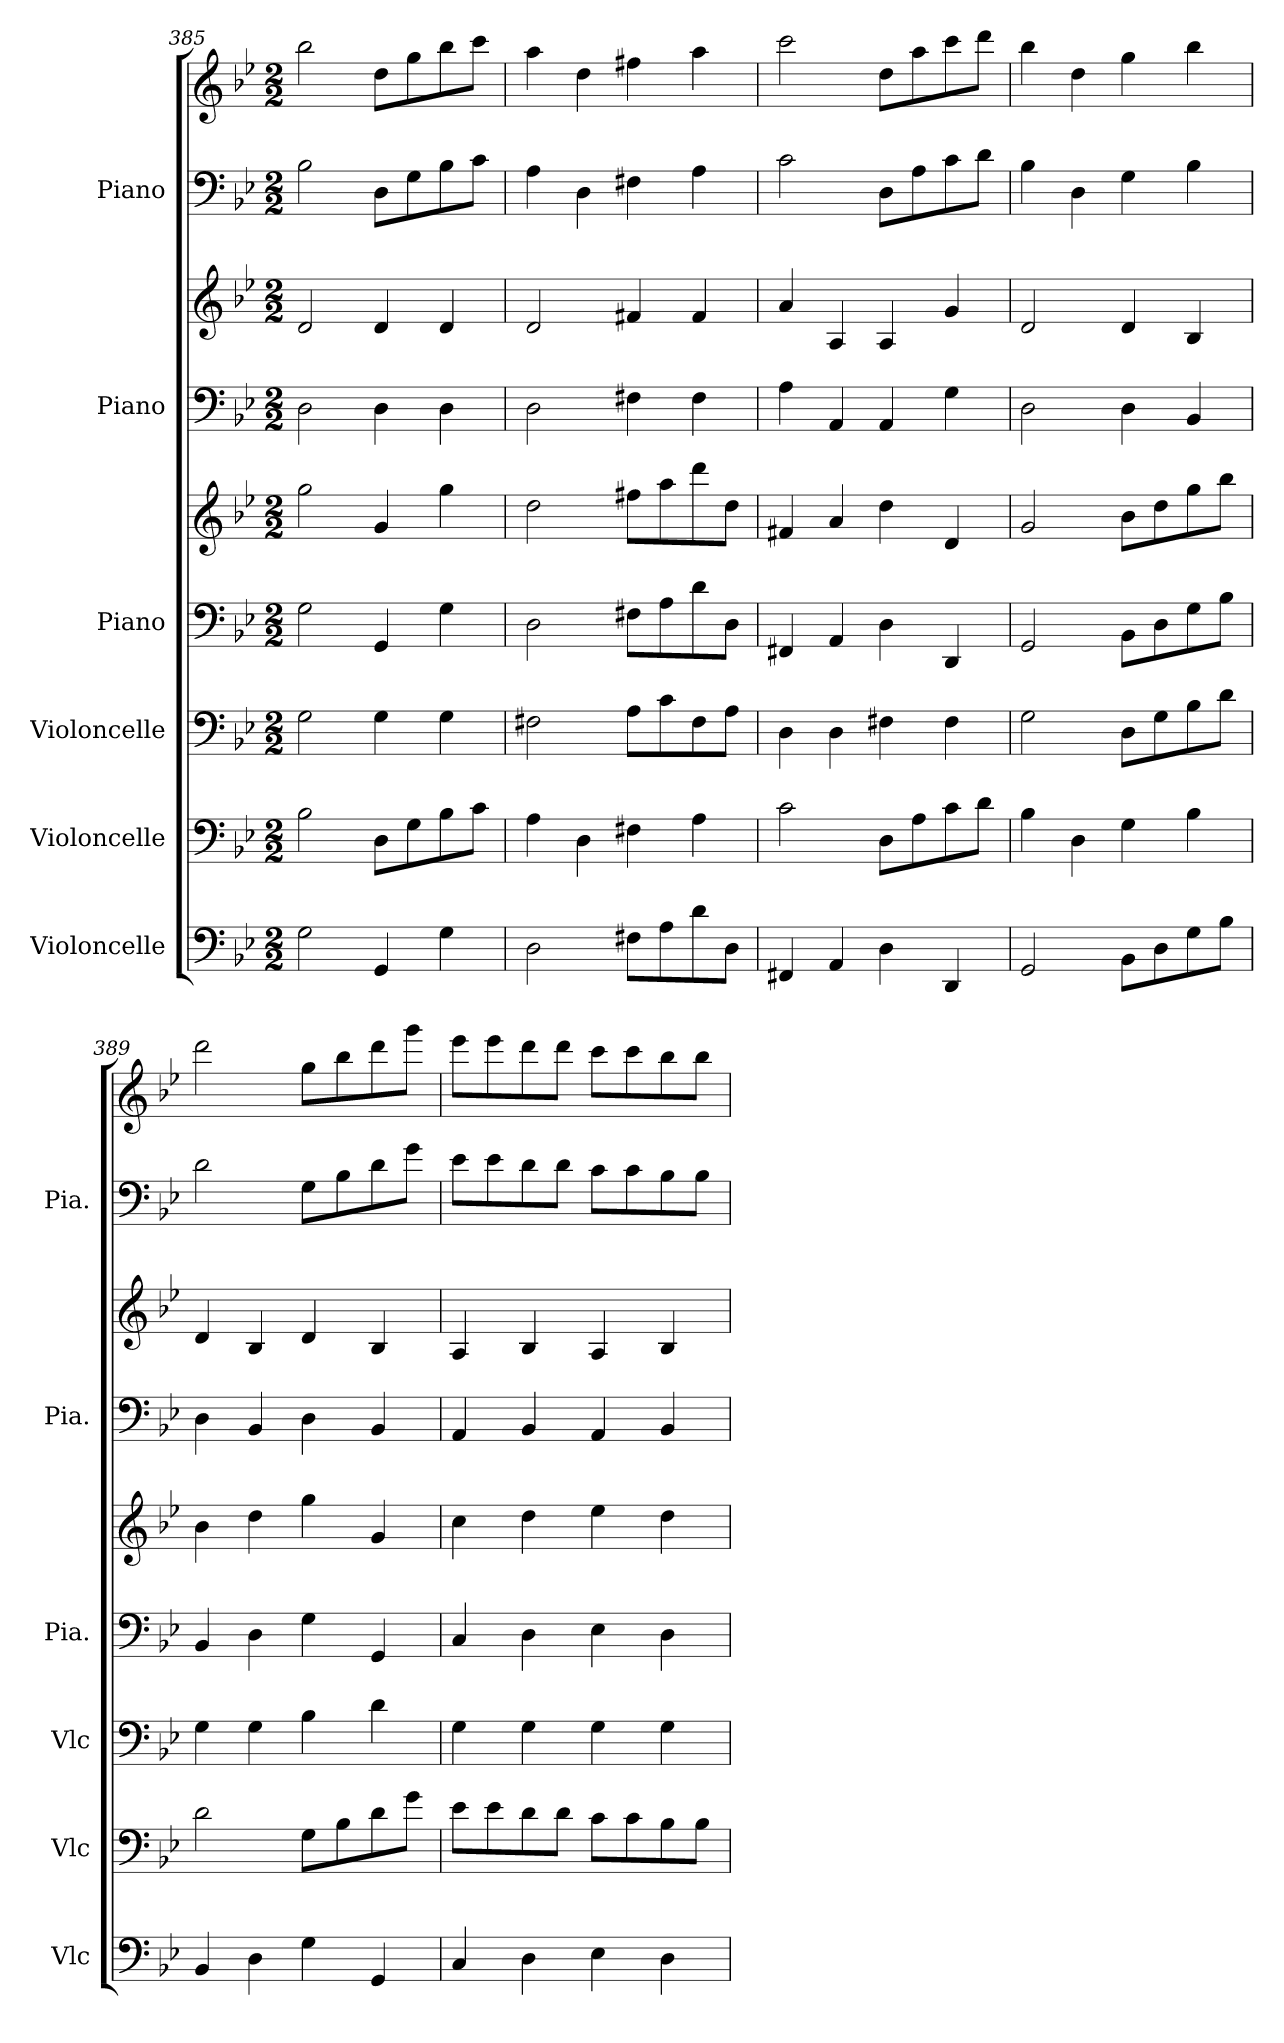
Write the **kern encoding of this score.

**kern	**kern	**kern	**kern	**kern	**kern	**kern	**kern	**kern	**dynam
*part6	*part5	*part4	*part3	*part3	*part2	*part2	*part1	*part1	*part1
*staff9	*staff8	*staff7	*staff6	*staff5	*staff4	*staff3	*staff2	*staff1	*staff1/2
*I"Violoncelle	*I"Violoncelle	*I"Violoncelle	*I"Piano	*	*I"Piano	*	*I"Piano	*	*
*I'Vlc	*I'Vlc	*I'Vlc	*I'Pia.	*	*I'Pia.	*	*I'Pia.	*	*
*clefF4	*clefF4	*clefF4	*clefF4	*clefG2	*clefF4	*clefG2	*clefF4	*clefG2	*
*k[b-e-]	*k[b-e-]	*k[b-e-]	*k[b-e-]	*k[b-e-]	*k[b-e-]	*k[b-e-]	*k[b-e-]	*k[b-e-]	*
*M2/2	*M2/2	*M2/2	*M2/2	*M2/2	*M2/2	*M2/2	*M2/2	*M2/2	*
=385	=385	=385	=385	=385	=385	=385	=385	=385	=385
!	!	!	!	!	!	!	!	!	!LO:DY:b=2
!	!	!	!	!	!	!	!	!	!LO:DY:n=1:b
2G\	2B-\	2G\	2G\	2gg\	2D\	2d/	2B-\	2bb-\	mp mp
4GG/	8D\L	4G\	4GG/	4g/	4D\	4d/	8D\L	8dd\L	.
.	8G\	.	.	.	.	.	8G\	8gg\	.
4G\	8B-\	4G\	4G\	4gg\	4D\	4d/	8B-\	8bb-\	.
.	8c\J	.	.	.	.	.	8c\J	8ccc\J	.
=386	=386	=386	=386	=386	=386	=386	=386	=386	=386
2D\	4A\	2F#X\	2D\	2dd\	2D\	2d/	4A\	4aa\	.
.	4D\	.	.	.	.	.	4D\	4dd\	.
8F#X\L	4F#X\	8A\L	8F#X\L	8ff#X\L	4F#X\	4f#X/	4F#X\	4ff#X\	.
8A\	.	8c\	8A\	8aa\	.	.	.	.	.
8d\	4A\	8F#\	8d\	8ddd\	4F#\	4f#/	4A\	4aa\	.
8D\J	.	8A\J	8D\J	8dd\J	.	.	.	.	.
!!LO:PB:g=z
=387	=387	=387	=387	=387	=387	=387	=387	=387	=387
4FF#X/	2c\	4D\	4FF#X/	4f#X/	4A\	4a/	2c\	2ccc\	.
4AA/	.	4D\	4AA/	4a/	4AA/	4A/	.	.	.
4D\	8D\L	4F#X\	4D\	4dd\	4AA/	4A/	8D\L	8dd\L	.
.	8A\	.	.	.	.	.	8A\	8aa\	.
4DD/	8c\	4F#\	4DD/	4d/	4G\	4g/	8c\	8ccc\	.
.	8d\J	.	.	.	.	.	8d\J	8ddd\J	.
=388	=388	=388	=388	=388	=388	=388	=388	=388	=388
2GG/	4B-\	2G\	2GG/	2g/	2D\	2d/	4B-\	4bb-\	.
.	4D\	.	.	.	.	.	4D\	4dd\	.
8BB-\L	4G\	8D\L	8BB-\L	8b-\L	4D\	4d/	4G\	4gg\	.
8D\	.	8G\	8D\	8dd\	.	.	.	.	.
8G\	4B-\	8B-\	8G\	8gg\	4BB-/	4B-/	4B-\	4bb-\	.
8B-\J	.	8d\J	8B-\J	8bb-\J	.	.	.	.	.
=389	=389	=389	=389	=389	=389	=389	=389	=389	=389
4BB-/	2d\	4G\	4BB-/	4b-\	4D\	4d/	2d\	2ddd\	.
4D\	.	4G\	4D\	4dd\	4BB-/	4B-/	.	.	.
4G\	8G\L	4B-\	4G\	4gg\	4D\	4d/	8G\L	8gg\L	.
.	8B-\	.	.	.	.	.	8B-\	8bb-\	.
4GG/	8d\	4d\	4GG/	4g/	4BB-/	4B-/	8d\	8ddd\	.
.	8g\J	.	.	.	.	.	8g\J	8ggg\J	.
=390	=390	=390	=390	=390	=390	=390	=390	=390	=390
4C/	8e-\L	4G\	4C/	4cc\	4AA/	4A/	8e-\L	8eee-\L	.
.	8e-\	.	.	.	.	.	8e-\	8eee-\	.
4D\	8d\	4G\	4D\	4dd\	4BB-/	4B-/	8d\	8ddd\	.
.	8d\J	.	.	.	.	.	8d\J	8ddd\J	.
4E-\	8c\L	4G\	4E-\	4ee-\	4AA/	4A/	8c\L	8ccc\L	.
.	8c\	.	.	.	.	.	8c\	8ccc\	.
4D\	8B-\	4G\	4D\	4dd\	4BB-/	4B-/	8B-\	8bb-\	.
.	8B-\J	.	.	.	.	.	8B-\J	8bb-\J	.
=	=	=	=	=	=	=	=	=	=
*-	*-	*-	*-	*-	*-	*-	*-	*-	*-
